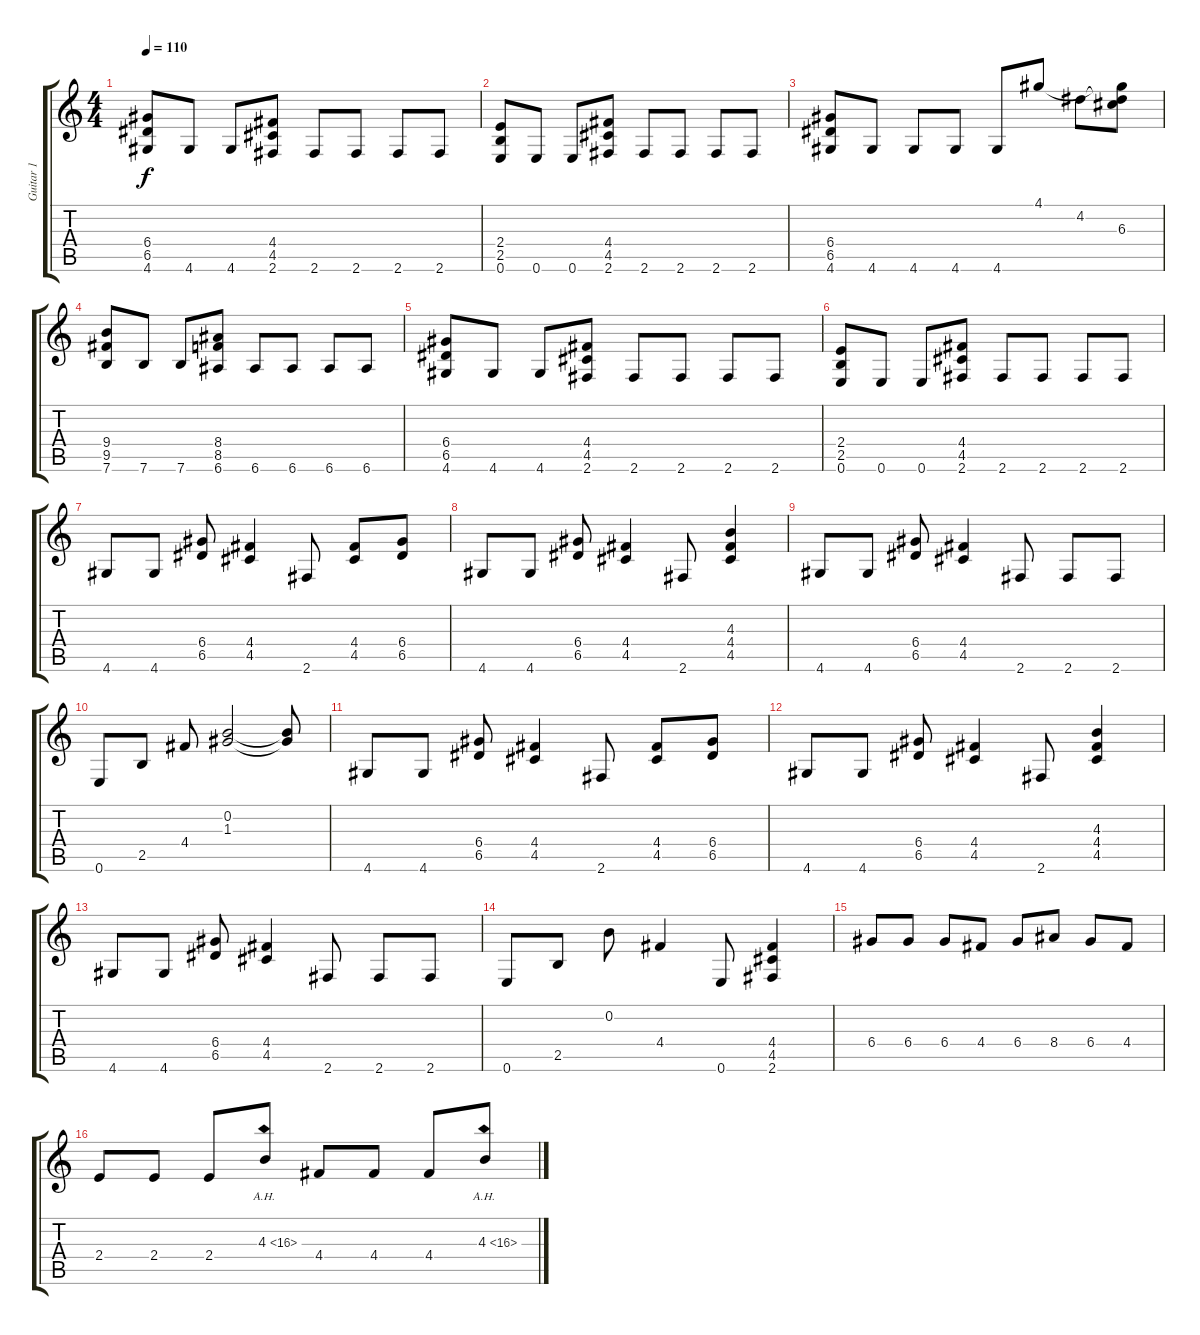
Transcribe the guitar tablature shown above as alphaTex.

\track ("Guitar 1" "Guitar 1") {instrument distortionguitar}
\staff {score tabs}
\tuning (E4 B3 G3 D3 A2 E2) {hide}
\ts (4 4)
\tempo 110
\clef g2
\ks c
(6.4 6.5 4.6).8{dy f} 4.6.8 4.6.8 (4.4 4.5 2.6).8 2.6.8 2.6.8 2.6.8 2.6.8 |
(2.4 2.5 0.6).8 0.6.8 0.6.8 (4.4 4.5 2.6).8 2.6.8 2.6.8 2.6.8 2.6.8 |
(6.4 6.5 4.6).8 4.6.8 4.6.8 4.6.8 4.6.8 4.1.8 4.2.8 (4.1{t} 4.2{t} 6.3).8 |
(9.4 9.5 7.6).8 7.6.8 7.6.8 (8.4 8.5 6.6).8 6.6.8 6.6.8 6.6.8 6.6.8 |
(6.4 6.5 4.6).8 4.6.8 4.6.8 (4.4 4.5 2.6).8 2.6.8 2.6.8 2.6.8 2.6.8 |
(2.4 2.5 0.6).8 0.6.8 0.6.8 (4.4 4.5 2.6).8 2.6.8 2.6.8 2.6.8 2.6.8 |
4.6.8 4.6.8 (6.4 6.5).8 (4.4 4.5).4 2.6.8 (4.4 4.5).8 (6.4 6.5).8 |
4.6.8 4.6.8 (6.4 6.5).8 (4.4 4.5).4 2.6.8 (4.3 4.4 4.5).4 |
4.6.8 4.6.8 (6.4 6.5).8 (4.4 4.5).4 2.6.8 2.6.8 2.6.8 |
0.6.8 2.5.8 4.4.8 (0.2 1.3).2 (0.2{t} 1.3{t}).8 |
4.6.8 4.6.8 (6.4 6.5).8 (4.4 4.5).4 2.6.8 (4.4 4.5).8 (6.4 6.5).8 |
4.6.8 4.6.8 (6.4 6.5).8 (4.4 4.5).4 2.6.8 (4.3 4.4 4.5).4 |
4.6.8 4.6.8 (6.4 6.5).8 (4.4 4.5).4 2.6.8 2.6.8 2.6.8 |
0.6.8 2.5.8 0.2.8 4.4.4 0.6.8 (4.4 4.5 2.6).4 |
6.4.8 6.4.8 6.4.8 4.4.8 6.4.8 8.4.8 6.4.8 4.4.8 |
2.4.8 2.4.8 2.4.8 4.3{ah 12}.8 4.4.8 4.4.8 4.4.8 4.3{ah 12}.8
